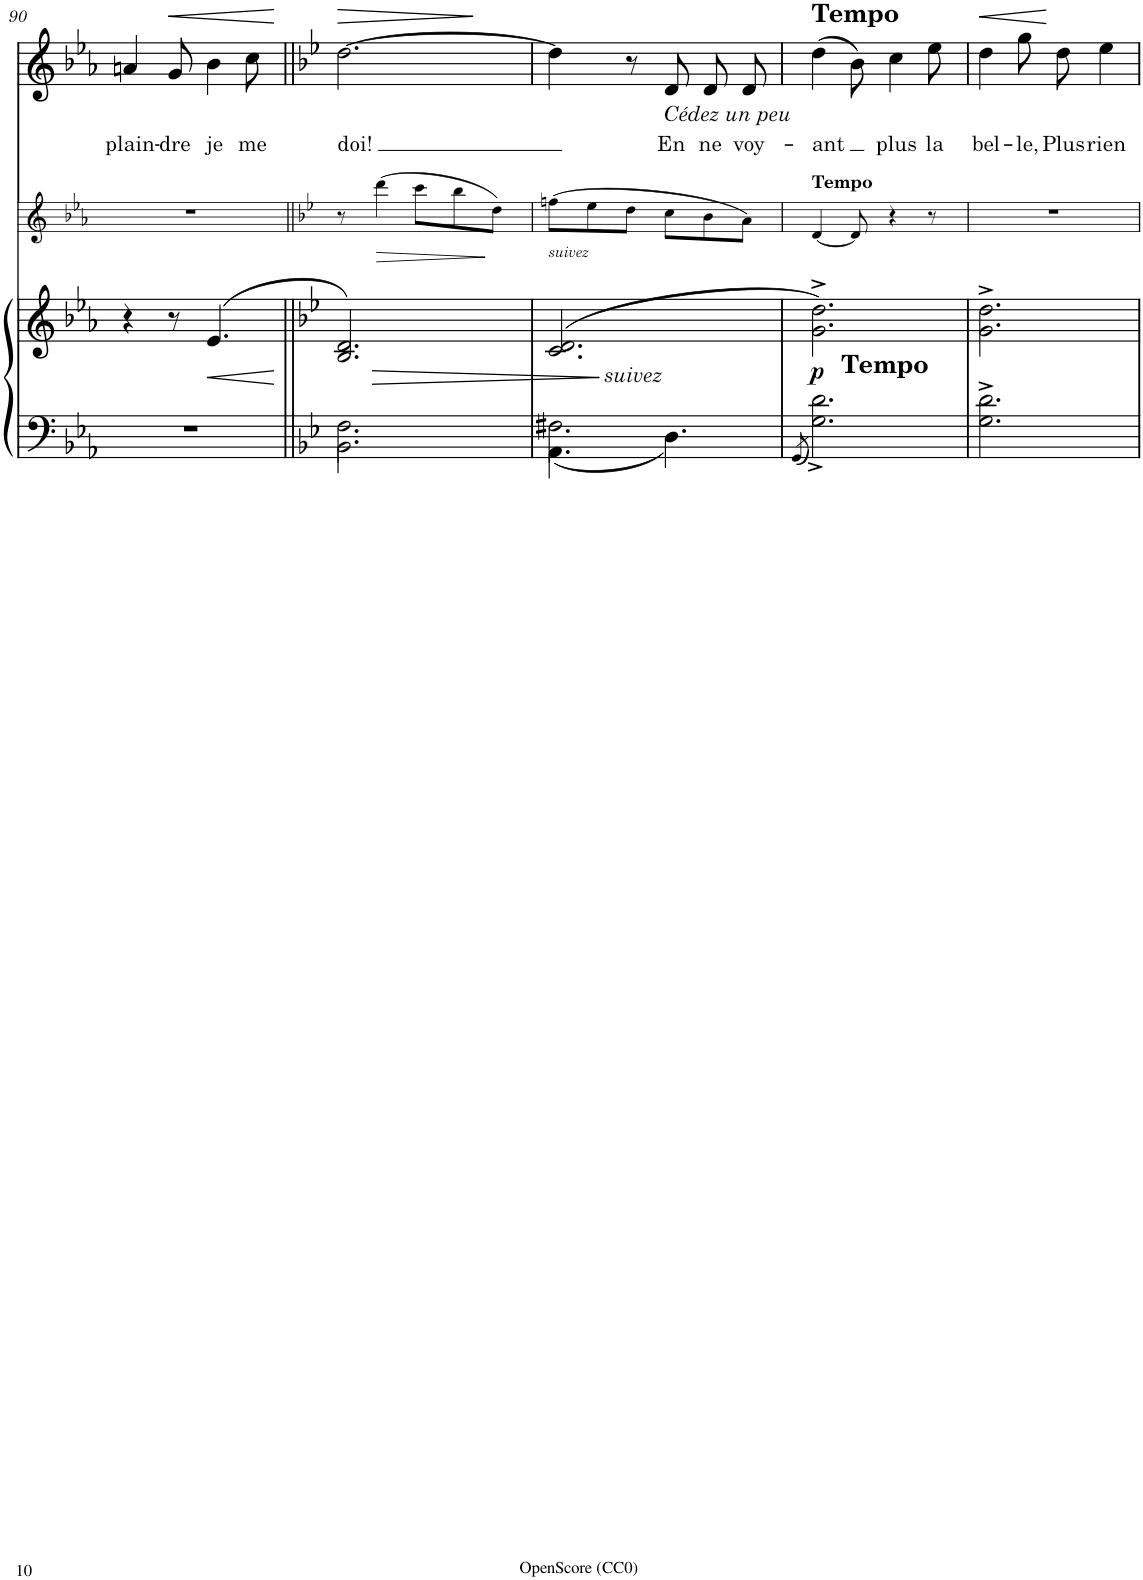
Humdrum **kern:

**kern	**kern	**dynam	**kern	**dynam	**kern	**text	**dynam
*part3	*part3	*part3	*part2	*part2	*part1	*part1	*part1
*staff4	*staff3	*staff3/4	*staff2	*staff2	*staff1	*staff1	*staff1
*I"Piano	*	*	*I"Flute	*	*I"Chant Voice	*	*
*I'Pno	*	*	*I'Fl	*	*	*	*
!!LO:PB:g=z
*clefF4	*clefG2	*	*clefG2	*	*clefG2	*	*
*k[b-e-a-]	*k[b-e-a-]	*	*k[b-e-a-]	*	*k[b-e-a-]	*	*
*M6/8	*M6/8	*	*M6/8	*	*M6/8	*	*
=90	=90	=90	=90	=90	=90	=90	=90
!	!	!	!	!	!	!LO:LY:b	!
2.r	4r	.	2.r	.	4an/	plain-	.
!	!	!	!	!	!	!LO:LY:b	!LO:HP:b
.	8r	.	.	.	8g/	-dre	<
!	!	!LO:HP:b	!	!	!	!LO:LY:b	!
.	(4.e-/	<	.	.	4b-\	je	.
!	!	!	!	!	!	!LO:LY:b	!
.	.	.	.	.	8cc\	me	.
.	.	[	.	.	.	.	[
=91||	=91||	=91||	=91||	=91||	=91||	=91||	=91||
*k[b-e-]	*k[b-e-]	*	*k[b-e-]	*	*k[b-e-]	*	*
*^	*	*	*	*	*	*	*
!	!	!	!LO:HP:b	!	!	!	!LO:LY:b	!LO:HP:b
2.F\	2.BB-\	2.B-/ 2.d/)	>	8r	.	[2.dd\	doi!	>
!	!	!	!	!	!LO:HP:b	!	!	!
.	.	.	.	(4ddd\	>	.	.	.
.	.	.	.	8ccc\L	.	.	.	.
.	.	.	.	8bb-\	.	.	.	.
.	.	.	.	8dd\J)	]	.	.	.
*v	*v	*	*	*	*	*	*	*
.	.	]	.	.	.	.	]
=92	=92	=92	=92	=92	=92	=92	=92
*^	*	*	*	*	*	*	*
!	!	!	!	!LO:TX:b:i:t=suivez	!	!	!	!
!	!	!LO:TX:b:i:t=suivez	!	!	!	!	!	!
2.F#X\	4.AA\	(2.c/ 2.d/	.	(8ffn\L	.	4dd\]	.	.
.	.	.	.	8ee-\	.	.	.	.
.	.	.	.	8dd\J	.	8r	.	.
!	!	!	!	!	!	!LO:TX:b:i:t=Cédez un peu	!	!
!	!	!	!	!	!	!	!LO:LY:b	!
.	4.D\	.	.	8cc\L	.	8d/L	En	.
!	!	!	!	!	!	!	!LO:LY:b	!
.	.	.	.	8b-\	.	8d/	ne	.
!	!	!	!	!	!	!	!LO:LY:b	!
.	.	.	.	8a\J)	.	8d/J	voy-	.
*v	*v	*	*	*	*	*	*	*
=93	=93	=93	=93	=93	=93	=93	=93
8qGG/	.	.	.	.	.	.	.
!	!	!	!	!	!LO:TX:a:B:t=Tempo	!	!
!	!	!	!LO:TX:a:B:t=Tempo	!	!	!	!
!LO:TX:a:B:t=Tempo	!	!	!	!	!	!	!
!	!	!LO:DY:b	!	!	!	!LO:LY:b	!
2.G\^< 2.d\^<	2.g\^ 2.dd\^)	p	[4d/	.	(4dd\	-ant	.
.	.	.	8d/]	.	8b-\)	.	.
!	!	!	!	!	!	!LO:LY:b	!
.	.	.	4r	.	4cc\	plus	.
!	!	!	!	!	!	!LO:LY:b	!
.	.	.	8r	.	8ee-\	la	.
=94	=94	=94	=94	=94	=94	=94	=94
!	!	!	!	!	!	!LO:LY:b	!LO:HP:b
2.G\^ 2.d\^	2.g\^ 2.dd\^	.	2.r	.	4dd\	bel-	<
!	!	!	!	!	!	!LO:LY:b	!
.	.	.	.	.	8gg\	-le,	.
!	!	!	!	!	!	!LO:LY:b	!
.	.	.	.	.	8dd\	Plus	[
!	!	!	!	!	!	!LO:LY:b	!
.	.	.	.	.	4ee-\	rien	.
=	=	=	=	=	=	=	=
*-	*-	*-	*-	*-	*-	*-	*-
